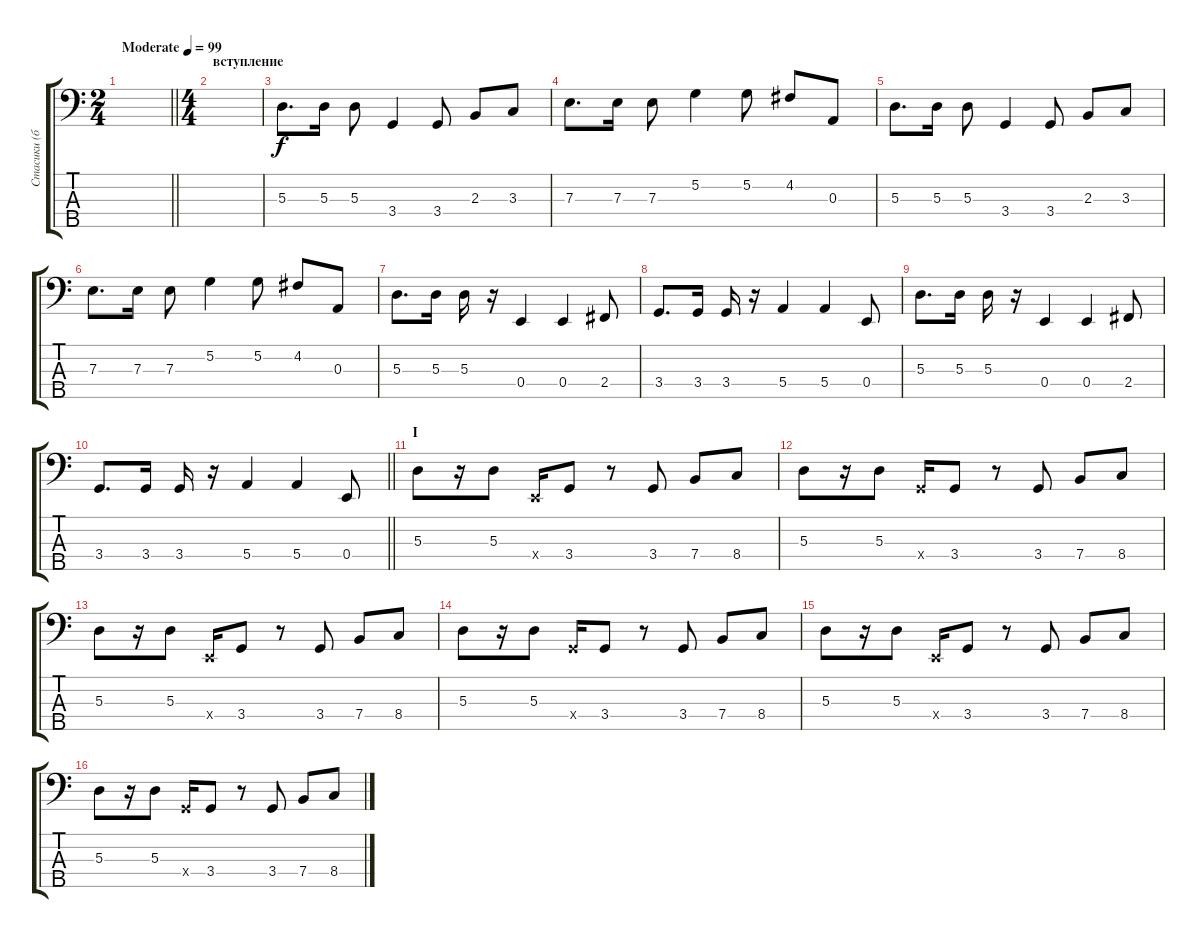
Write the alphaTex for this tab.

\track ("Стасики (бас)" "Стасики (б") {instrument electricbassfinger}
\staff {score tabs}
\tuning (G2 D2 A1 E1 B0) {hide}
\ts (2 4)
\tempo (99 "Moderate")
\clef f4
\barLineRight lightlight
\ks c
|
\ts (4 4)
\section ("" "вступление")
|
5.3.8{d} 5.3.16 5.3.8 3.4.4 3.4.8 2.3.8 3.3.8 |
7.3.8{d} 7.3.16 7.3.8 5.2.4 5.2.8 4.2.8 0.3.8 |
5.3.8{d} 5.3.16 5.3.8 3.4.4 3.4.8 2.3.8 3.3.8 |
7.3.8{d} 7.3.16 7.3.8 5.2.4 5.2.8 4.2.8 0.3.8 |
5.3.8{d} 5.3.16 5.3.16 r.16 0.4.4 0.4.4 2.4.8 |
3.4.8{d} 3.4.16 3.4.16 r.16 5.4.4 5.4.4 0.4.8 |
5.3.8{d} 5.3.16 5.3.16 r.16 0.4.4 0.4.4 2.4.8 |
\barLineRight lightlight
3.4.8{d} 3.4.16 3.4.16 r.16 5.4.4 5.4.4 0.4.8 |
\section ("" "I")
5.3.8 r.16 5.3.8 0.4{x}.16 3.4.8 r.8 3.4.8 7.4.8 8.4.8 |
5.3.8 r.16 5.3.8 3.4{x}.16 3.4.8 r.8 3.4.8 7.4.8 8.4.8 |
5.3.8 r.16 5.3.8 0.4{x}.16 3.4.8 r.8 3.4.8 7.4.8 8.4.8 |
5.3.8 r.16 5.3.8 3.4{x}.16 3.4.8 r.8 3.4.8 7.4.8 8.4.8 |
5.3.8 r.16 5.3.8 0.4{x}.16 3.4.8 r.8 3.4.8 7.4.8 8.4.8 |
5.3.8 r.16 5.3.8 3.4{x}.16 3.4.8 r.8 3.4.8 7.4.8 8.4.8
